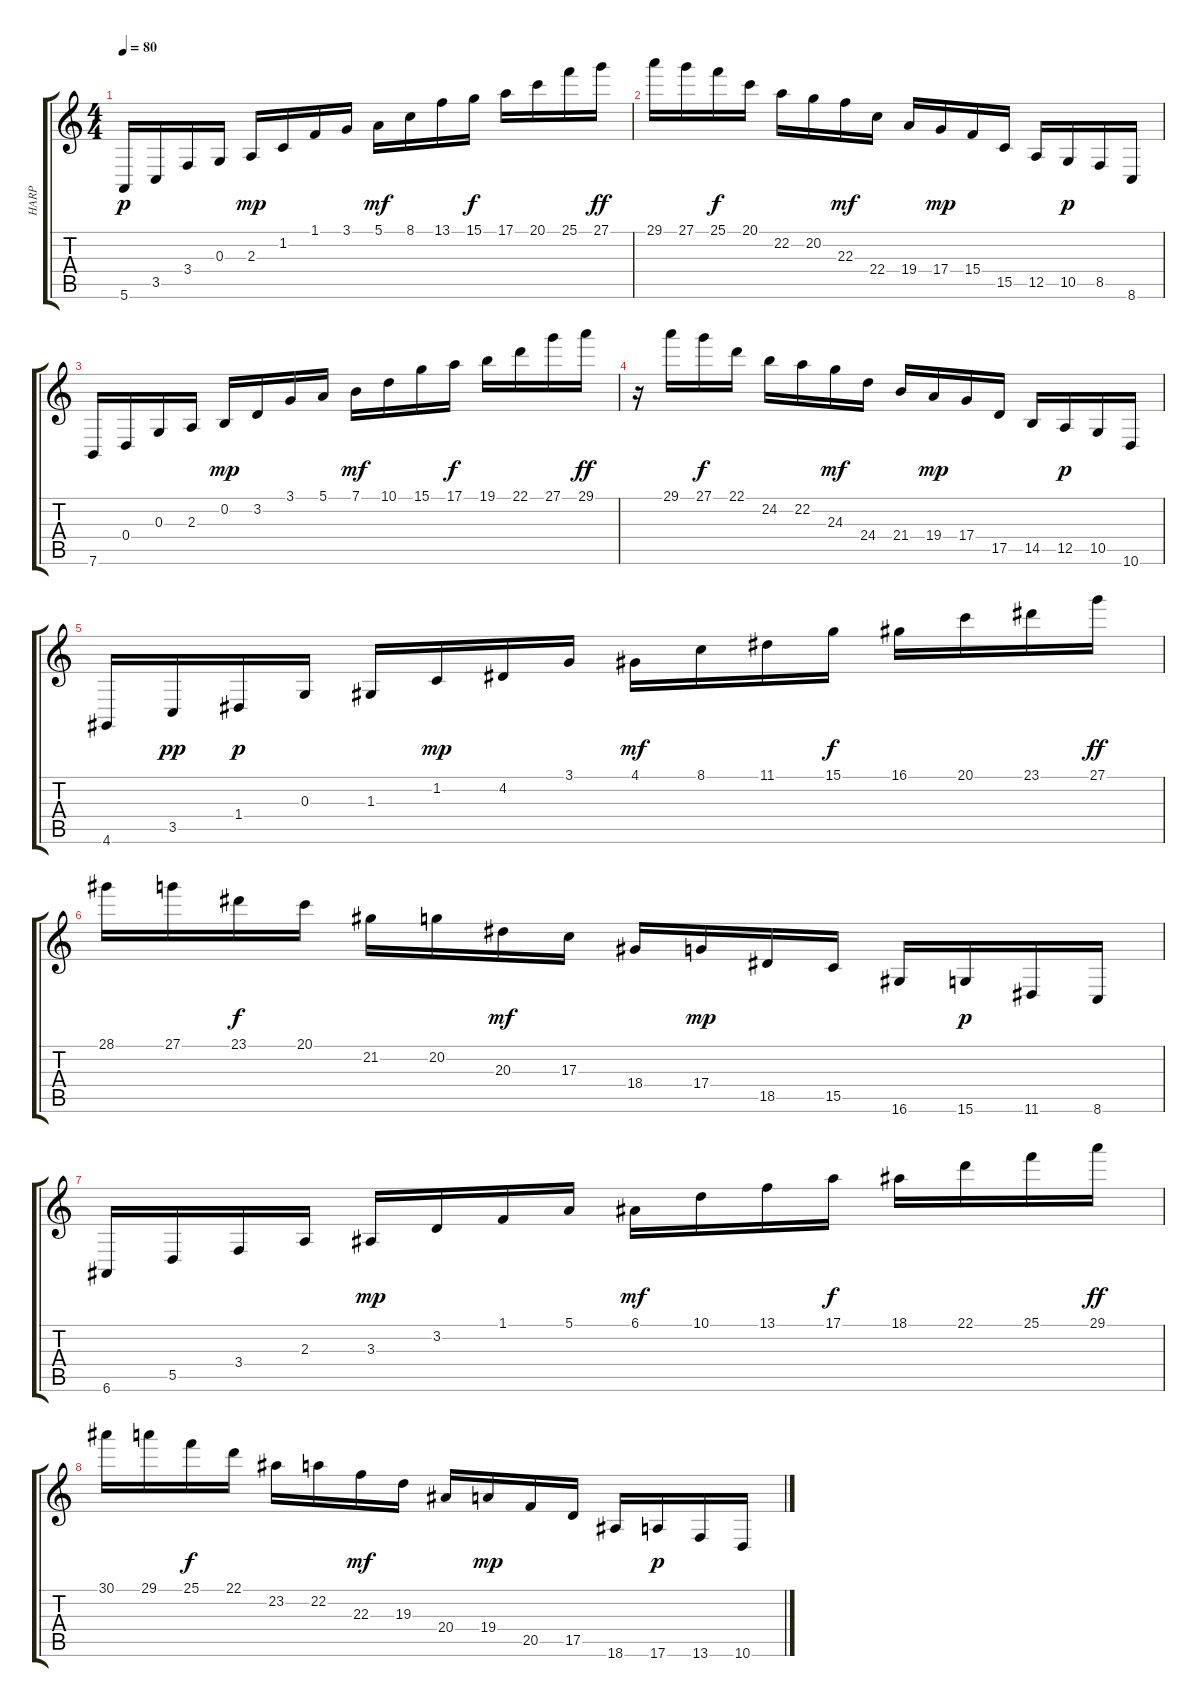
\track ("HARP" "HARP") {instrument orchestralharp}
\staff {score tabs}
\tuning (E4 B3 G3 D3 A2 E2) {hide}
\ts (4 4)
\tempo 80
\clef g2
\ks c
5.6.16{dy p} 3.5.16 3.4.16 0.3.16 2.3.16{dy mp} 1.2.16 1.1.16 3.1.16 5.1.16{dy mf} 8.1.16 13.1.16 15.1.16{dy f} 17.1.16 20.1.16 25.1.16 27.1.16{dy ff} |
29.1.16 27.1.16 25.1.16{dy f} 20.1.16 22.2.16 20.2.16 22.3.16{dy mf} 22.4.16 19.4.16 17.4.16{dy mp} 15.4.16 15.5.16 12.5.16 10.5.16{dy p} 8.5.16 8.6.16 |
7.6.16 0.4.16 0.3.16 2.3.16 0.2.16{dy mp} 3.2.16 3.1.16 5.1.16 7.1.16{dy mf} 10.1.16 15.1.16 17.1.16{dy f} 19.1.16 22.1.16 27.1.16 29.1.16{dy ff} |
r.16 29.1.16 27.1.16{dy f} 22.1.16 24.2.16 22.2.16 24.3.16{dy mf} 24.4.16 21.4.16 19.4.16{dy mp} 17.4.16 17.5.16 14.5.16 12.5.16{dy p} 10.5.16 10.6.16 |
4.6.16 3.5.16{dy pp} 1.4.16{dy p} 0.3.16 1.3.16 1.2.16{dy mp} 4.2.16 3.1.16 4.1.16{dy mf} 8.1.16 11.1.16 15.1.16{dy f} 16.1.16 20.1.16 23.1.16 27.1.16{dy ff} |
28.1.16 27.1.16 23.1.16{dy f} 20.1.16 21.2.16 20.2.16 20.3.16{dy mf} 17.3.16 18.4.16 17.4.16{dy mp} 18.5.16 15.5.16 16.6.16 15.6.16{dy p} 11.6.16 8.6.16 |
6.6.16 5.5.16 3.4.16 2.3.16 3.3.16{dy mp} 3.2.16 1.1.16 5.1.16 6.1.16{dy mf} 10.1.16 13.1.16 17.1.16{dy f} 18.1.16 22.1.16 25.1.16 29.1.16{dy ff} |
30.1.16 29.1.16 25.1.16{dy f} 22.1.16 23.2.16 22.2.16 22.3.16{dy mf} 19.3.16 20.4.16 19.4.16{dy mp} 20.5.16 17.5.16 18.6.16 17.6.16{dy p} 13.6.16 10.6.16
